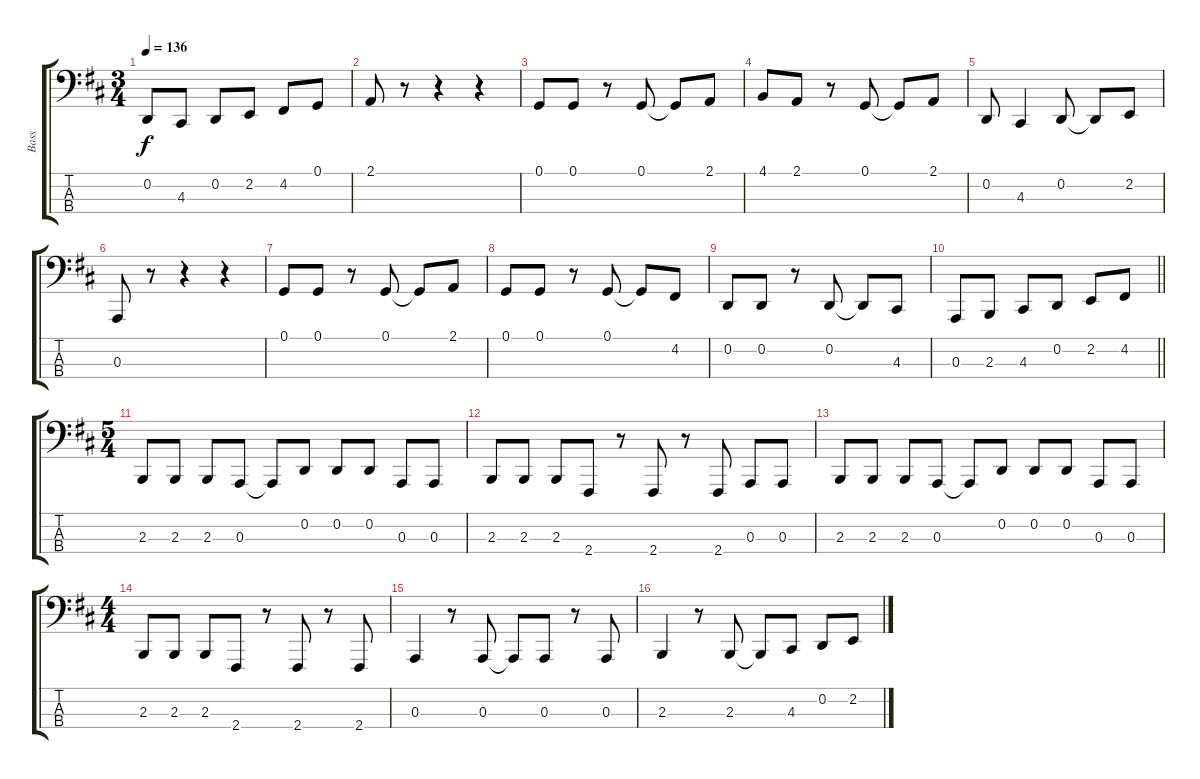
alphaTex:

\track ("Bass" "Bass") {instrument lead8bassandlead}
\staff {score tabs}
\tuning (G2 D2 A1 E1) {hide}
\ts (3 4)
\tempo 136
\clef f4
\ks d
0.2.8{dy f} 4.3.8 0.2.8 2.2.8 4.2.8 0.1.8 |
2.1.8 r.8 r.4 r.4 |
0.1.8 0.1.8 r.8 0.1.8 0.1{t}.8 2.1.8 |
4.1.8 2.1.8 r.8 0.1.8 0.1{t}.8 2.1.8 |
0.2.8 4.3.4 0.2.8 0.2{t}.8 2.2.8 |
0.3.8 r.8 r.4 r.4 |
0.1.8 0.1.8 r.8 0.1.8 0.1{t}.8 2.1.8 |
0.1.8 0.1.8 r.8 0.1.8 0.1{t}.8 4.2.8 |
0.2.8 0.2.8 r.8 0.2.8 0.2{t}.8 4.3.8 |
\barLineRight lightlight
0.3.8 2.3.8 4.3.8 0.2.8 2.2.8 4.2.8 |
\ts (5 4)
2.3.8 2.3.8 2.3.8 0.3.8 0.3{t}.8 0.2.8 0.2.8 0.2.8 0.3.8 0.3.8 |
2.3.8 2.3.8 2.3.8 2.4.8 r.8 2.4.8 r.8 2.4.8 0.3.8 0.3.8 |
2.3.8 2.3.8 2.3.8 0.3.8 0.3{t}.8 0.2.8 0.2.8 0.2.8 0.3.8 0.3.8 |
\ts (4 4)
2.3.8 2.3.8 2.3.8 2.4.8 r.8 2.4.8 r.8 2.4.8 |
0.3.4 r.8 0.3.8 0.3{t}.8 0.3.8 r.8 0.3.8 |
2.3.4 r.8 2.3.8 2.3{t}.8 4.3.8 0.2.8 2.2.8
